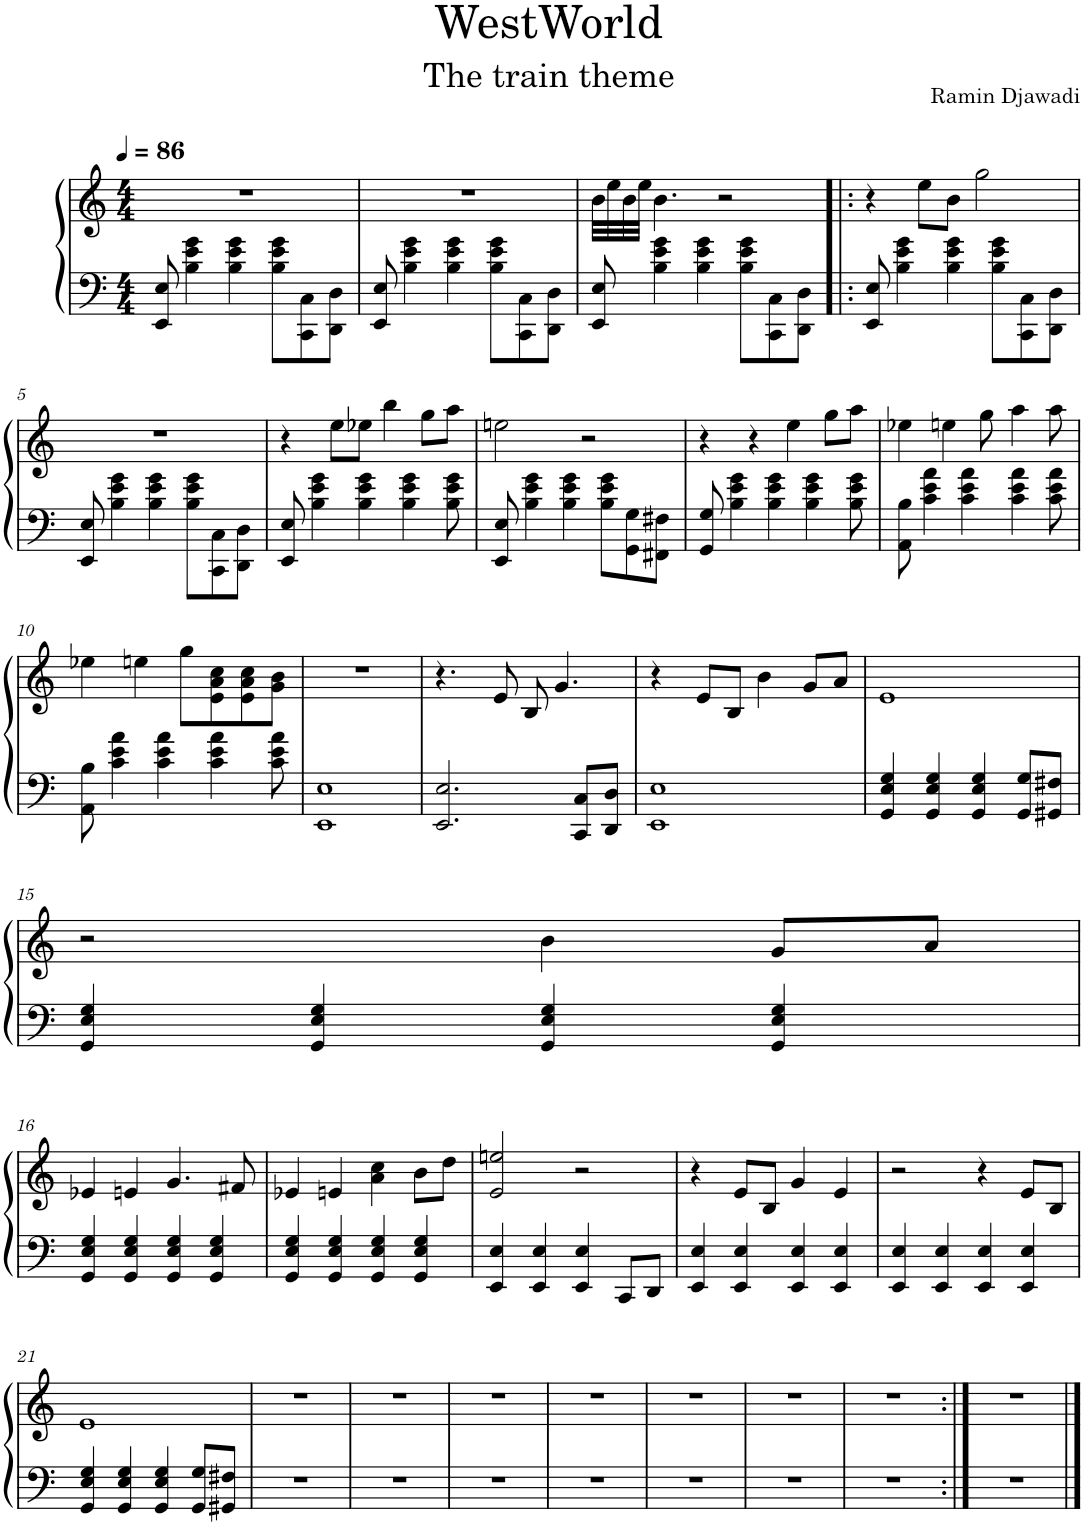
**kern	**kern
*part1	*part1
*staff2	*staff1
*I"Piano	*
*I'Pno.	*
*clefF4	*clefG2
*k[]	*k[]
*M4/4	*M4/4
*MM86	*MM86
=1	=1
8EE/ 8E/	1r
4B\ 4e\ 4g\	.
4B\ 4e\ 4g\	.
8B\ 8e\ 8g\L	.
8CC\ 8C\	.
8DD\ 8D\J	.
=2	=2
8EE/ 8E/	1r
4B\ 4e\ 4g\	.
4B\ 4e\ 4g\	.
8B\ 8e\ 8g\L	.
8CC\ 8C\	.
8DD\ 8D\J	.
=3	=3
8EE/ 8E/	32b\LLL
.	32ee\
.	32b\
.	32ee\JJJ
4B\ 4e\ 4g\	4.b\
4B\ 4e\ 4g\	.
.	2r
8B\ 8e\ 8g\L	.
8CC\ 8C\	.
8DD\ 8D\J	.
=4!|:	=4!|:
8EE/ 8E/	4r
4B\ 4e\ 4g\	.
.	8ee\L
4B\ 4e\ 4g\	8b\J
.	2gg\
8B\ 8e\ 8g\L	.
8CC\ 8C\	.
8DD\ 8D\J	.
!!LO:LB:g=z
=5	=5
8EE/ 8E/	1r
4B\ 4e\ 4g\	.
4B\ 4e\ 4g\	.
8B\ 8e\ 8g\L	.
8CC\ 8C\	.
8DD\ 8D\J	.
=6	=6
8EE/ 8E/	4r
4B\ 4e\ 4g\	.
.	8ee\L
4B\ 4e\ 4g\	8ee-X\J
.	4bb\
4B\ 4e\ 4g\	.
.	8gg\L
8B\ 8e\ 8g\	8aa\J
=7	=7
8EE/ 8E/	2een\
4B\ 4e\ 4g\	.
4B\ 4e\ 4g\	.
.	2r
8B\ 8e\ 8g\L	.
8GG\ 8G\	.
8FF#X\ 8F#X\J	.
=8	=8
8GG/ 8G/	4r
4B\ 4e\ 4g\	.
.	4r
4B\ 4e\ 4g\	.
.	4ee\
4B\ 4e\ 4g\	.
.	8gg\L
8B\ 8e\ 8g\	8aa\J
=9	=9
8AA\ 8B\	4ee-X\
4c\ 4e\ 4a\	.
.	4een\
4c\ 4e\ 4a\	.
.	8gg\
4c\ 4e\ 4a\	4aa\
8c\ 8e\ 8a\	8aa\
!!LO:LB:g=z
=10	=10
8AA\ 8B\	4ee-X\
4c\ 4e\ 4a\	.
.	4een\
4c\ 4e\ 4a\	.
.	8gg\L
4c\ 4e\ 4a\	8e\ 8a\ 8cc\
.	8e\ 8a\ 8cc\
8c\ 8e\ 8a\	8g\ 8b\J
=11	=11
1EE 1E	1r
=12	=12
2.EE/ 2.E/	4.r
.	8e/
.	8B/
.	4.g/
8CC/ 8C/L	.
8DD/ 8D/J	.
=13	=13
1EE 1E	4r
.	8e/L
.	8B/J
.	4b\
.	8g/L
.	8a/J
=14	=14
4GG/ 4E/ 4G/	1e
4GG/ 4E/ 4G/	.
4GG/ 4E/ 4G/	.
8GG/ 8G/L	.
8GG#X/ 8F#X/J	.
!!LO:LB:g=z
=15	=15
4GG/ 4E/ 4G/	2r
4GG/ 4E/ 4G/	.
4GG/ 4E/ 4G/	4b\
4GG/ 4E/ 4G/	8g/L
.	8a/J
!!LO:LB:g=z
=16	=16
4GG/ 4E/ 4G/	4e-X/
4GG/ 4E/ 4G/	4en/
4GG/ 4E/ 4G/	4.g/
4GG/ 4E/ 4G/	.
.	8f#X/
=17	=17
4GG/ 4E/ 4G/	4e-X/
4GG/ 4E/ 4G/	4en/
4GG/ 4E/ 4G/	4a\ 4cc\
4GG/ 4E/ 4G/	8b\L
.	8dd\J
=18	=18
4EE/ 4E/	2e/ 2een/
4EE/ 4E/	.
4EE/ 4E/	2r
8CC/L	.
8DD/J	.
=19	=19
4EE/ 4E/	4r
4EE/ 4E/	8e/L
.	8B/J
4EE/ 4E/	4g/
4EE/ 4E/	4e/
=20	=20
4EE/ 4E/	2r
4EE/ 4E/	.
4EE/ 4E/	4r
4EE/ 4E/	8e/L
.	8B/J
!!LO:LB:g=z
=21	=21
4GG/ 4E/ 4G/	1e
4GG/ 4E/ 4G/	.
4GG/ 4E/ 4G/	.
8GG/ 8G/L	.
8GG#X/ 8F#X/J	.
=22	=22
1r	1r
=23	=23
1r	1r
=24	=24
1r	1r
=25	=25
1r	1r
=26	=26
1r	1r
=27	=27
1r	1r
=28	=28
1r	1r
=29:|!	=29:|!
1r	1r
==	==
*-	*-
